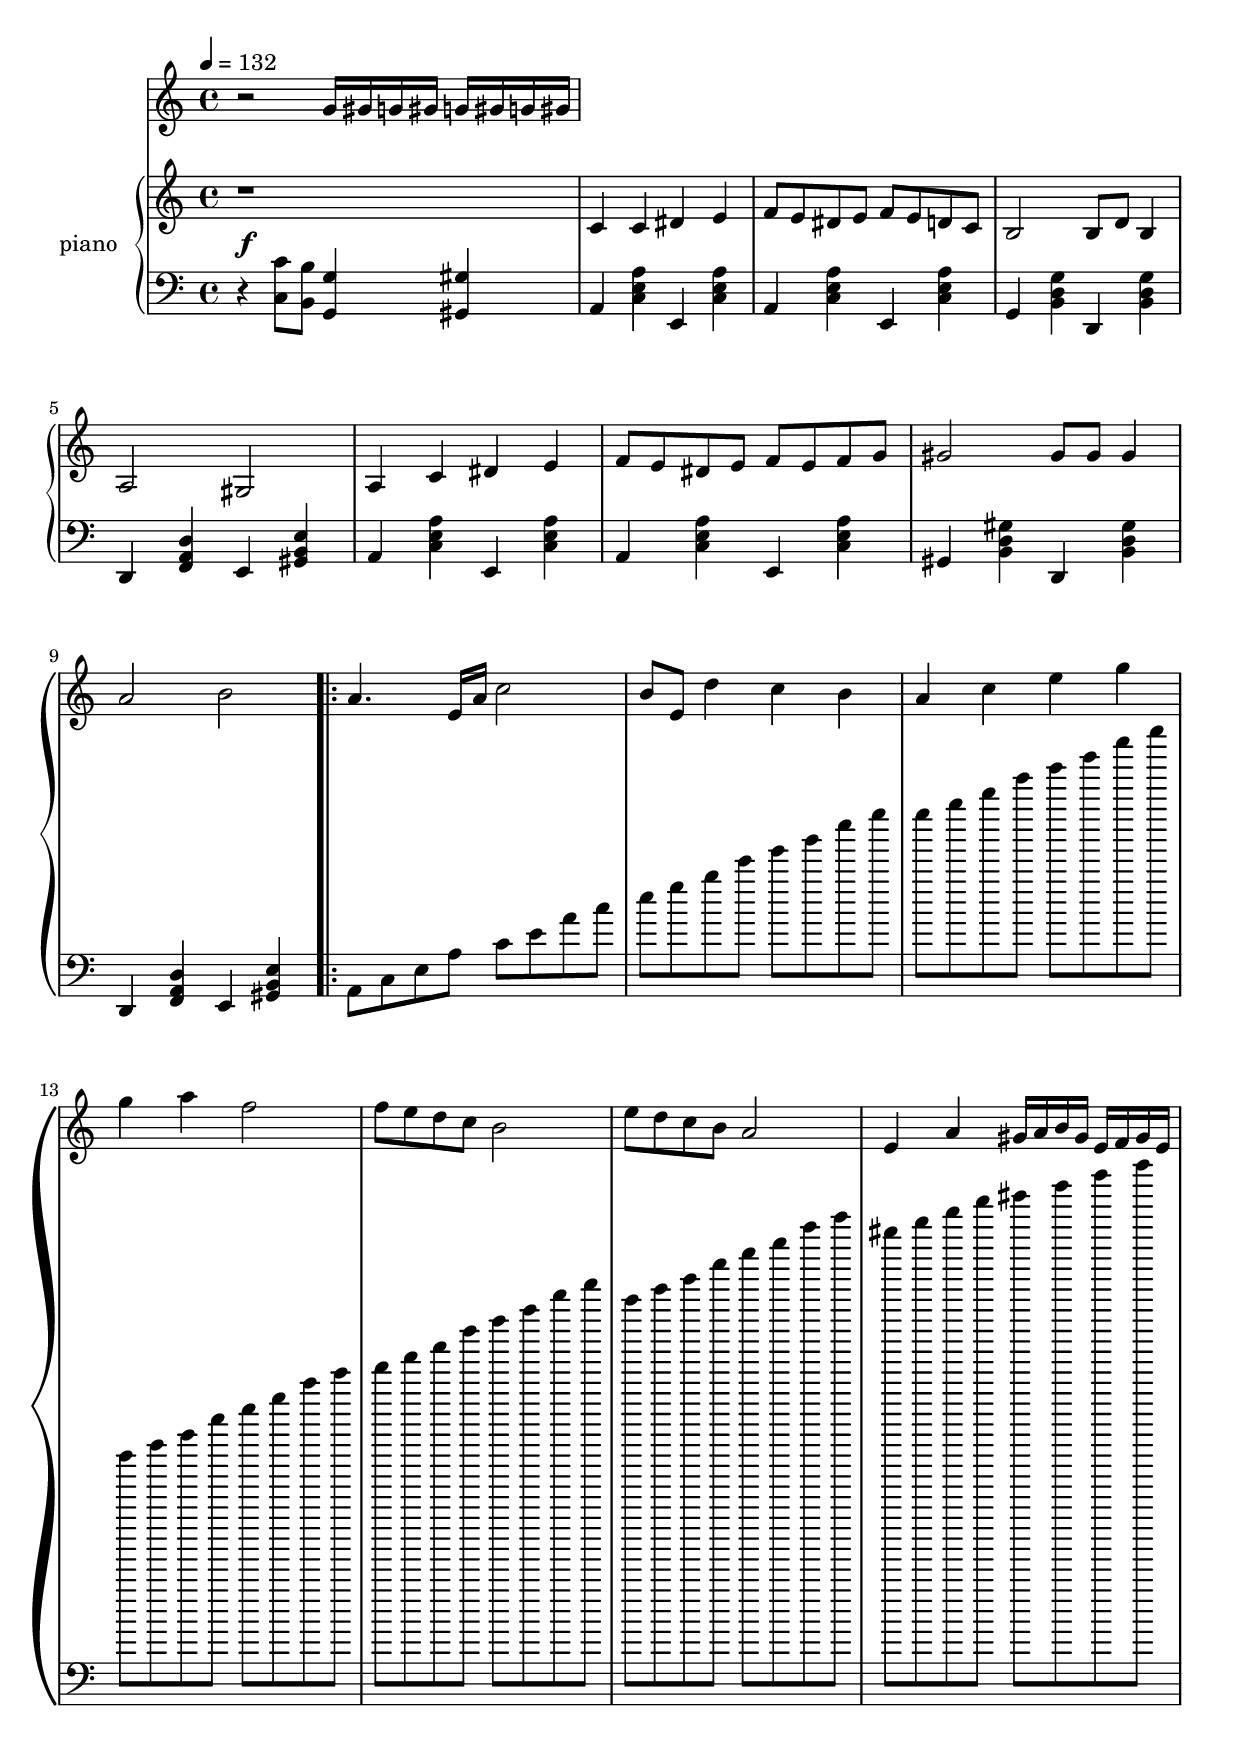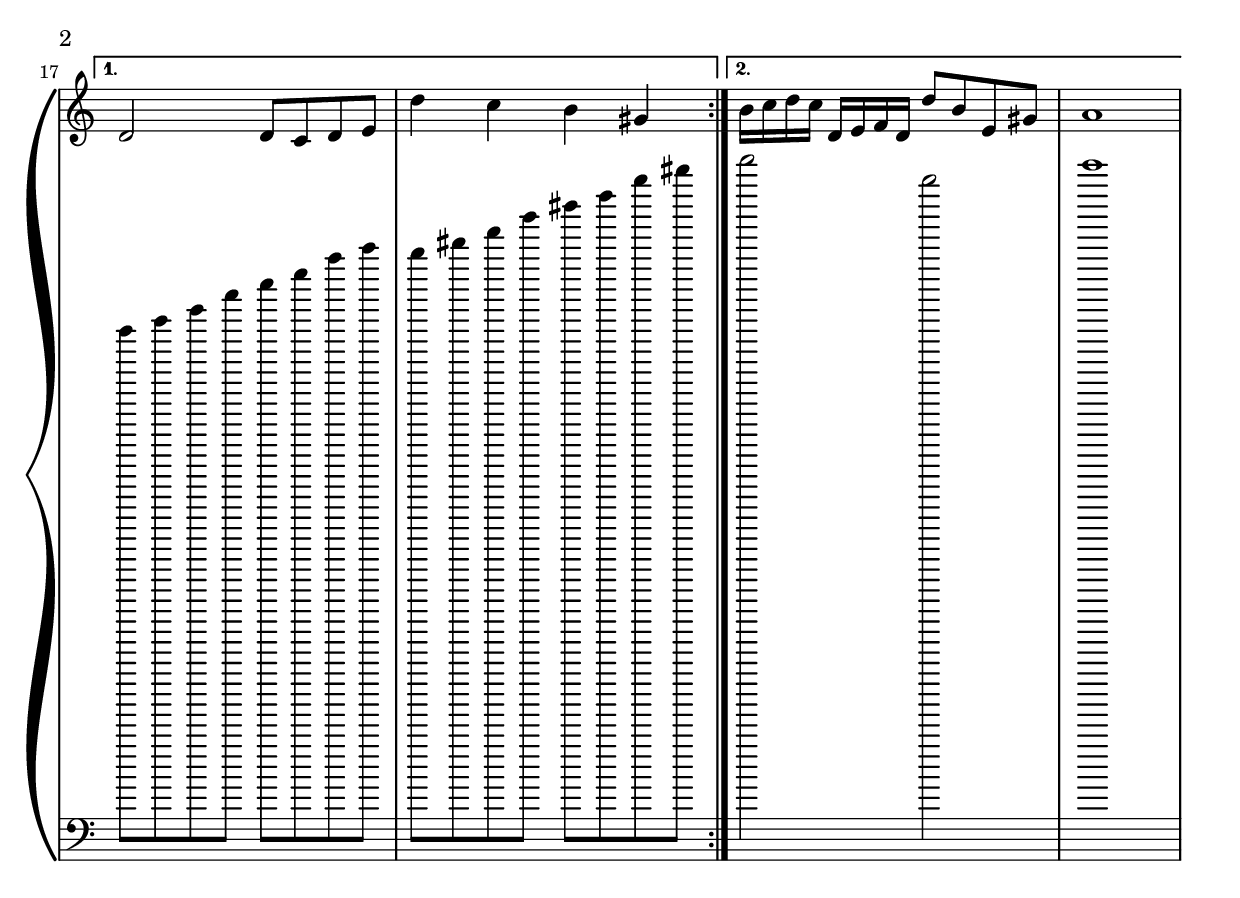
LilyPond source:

\include "articulate.ly"

global = {
	\key c \major
	\time 4/4
	\tempo 4 = 132
}

rightHand = \relative c' {
	\clef treble
	r1 |
	c4 c dis e | f8 e dis e f e d c |
	b2 b8 d b4 | a2 gis2 |
	a4 c dis e | f8 e dis e f e f g |
	gis2 gis8 gis gis4 | a2 b2 |
	\repeat volta 2 {
		a4. e16 a c2 | b8 e, d'4 c b |
		a4 c e g | g a f2 |
		f8 e d c b2 | e8 d c b a2 |
		e4 a gis16 a b gis e16 f gis e |
	} \alternative {
		{ d2 d8 c d e | d'4 c b gis | }
		{ b16 c d c d,16 e f d d'8 b e, gis | a1 }
	}
}

leftHand = \relative c {
	\clef bass
	r4 <c c'>8 <b b'>8 <g g'>4 <gis gis'> |
	a4 <c e a> e, <c' e a> | a4 <c e a> e, <c' e a> |
	g4 <b d g> d, <b' d g> | d, <f a d> e <gis b e> |
	a4 <c e a> e, <c' e a> | a4 <c e a> e, <c' e a> |
	gis4 <b d gis> d, <b' d gis> | d, <f a d> e <gis b e> |
	\repeat volta 2 {
		 a8 c e a c e a c |
		 e8 g b e g b e g |
		 g8 b d g b d g b |
		 f8 a c f a c f a |
		 b8 d f b d f b d |
		 a8 c e a c e a c |
		 gis8 b d f gis b d f | 
	} \alternative {
		{ d8 f a d f a d f | e8 gis b e gis b e gis | }
		{ b2 e,2 | a1 }
	}
}

pianoDynamics = {
	s1\f
}

piccoloStaff = \new Staff \relative c'' {
	\set Staff.midiInstrument = #"piccolo"
	\global
	r2 g16 gis g gis g gis g gis
}

pianoStaff = \new PianoStaff <<
	\set PianoStaff.instrumentName = #"piano"
	\new Staff << \global \rightHand >>
	\new Dynamics \pianoDynamics
	\new Staff << \global \leftHand >>
>>

pianoStaffMidi = \new PianoStaff <<
	\new Staff << \global \pianoDynamics \rightHand >>
	\new Staff << \global \pianoDynamics \leftHand >>	
>>

\score {
	<<
		\piccoloStaff
		\pianoStaff
	>>
	\layout { }
}

\score {
	\articulate <<
		\piccoloStaff
		\pianoStaffMidi
	>>
	\midi {	}
}
